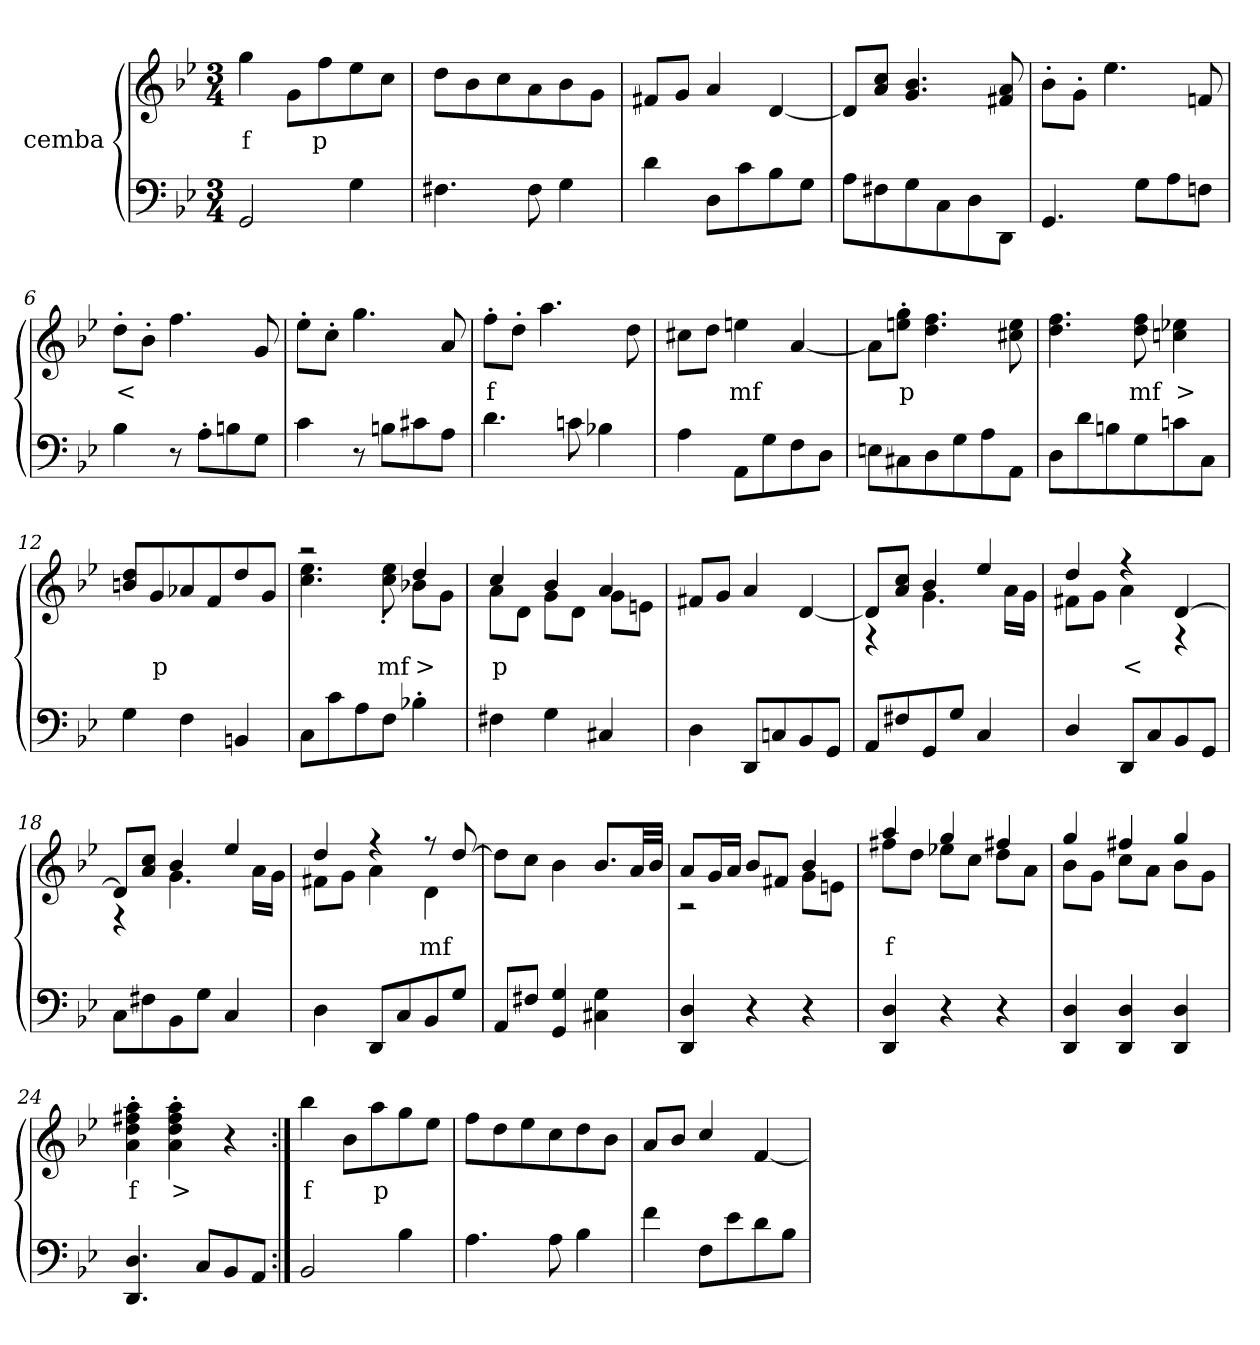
**kern	**kern	**text
*part2	*part1	*part1
*staff2	*staff1	*staff1
*I"cemba	*I"cemba	*
*clefF4	*clefG2	*
*k[b-e-]	*k[b-e-]	*
*g:	*g:	*
*M3/4	*M3/4	*
=1	=1	=1
2GG/	4gg\	f
.	8g\L	.
.	8ff\	p
4G\	8ee-\	.
.	8cc\J	.
=2	=2	=2
4.F#X\	8dd\L	.
.	8b-\	.
.	8cc\	.
8F#\	8a\	.
4G\	8b-\	.
.	8g\J	.
=3	=3	=3
4d\	8f#X/L	.
.	8g/J	.
8D\L	4a/	.
8c\	.	.
8B-\	[4d/	.
8G\J	.	.
=4	=4	=4
8A\L	8d/L]	.
8F#X\	8a/ 8cc/J	.
8G\	4.g/ 4.b-/	.
8C\	.	.
8D\	.	.
8DD\J	8f#X/ 8a/	.
=5	=5	=5
4.GG/	8b-'>\L	.
.	8g'>\J	.
.	4.ee-\	.
8G\L	.	.
8A\	.	.
8Fn\J	8fn/	.
=6	=6	=6
4B-\	8dd'>\L	<
.	8b-'>\J	.
8r	4.ff\	.
8A'>\L	.	.
8Bn\	.	.
8G\J	8g/	.
=7	=7	=7
4c\	8ee-'>\L	.
.	8cc'>\J	.
8r	4.gg\	.
8Bn\L	.	.
8c#X\	.	.
8A\J	8a/	.
=8	=8	=8
4.d\	8ff'>\L	f
.	8dd'>\J	.
.	4.aa\	.
8cn\	.	.
4B-X\	.	.
.	8dd\	.
=9	=9	=9
4A\	8cc#X\L	.
.	8dd\J	.
8AA\L	4een\	mf
8G\	.	.
8F\	[4a/	.
8D\J	.	.
=10	=10	=10
8En\L	8a\L]	.
8C#X\	8een\'> 8gg\'>J	p
8D\	4.dd\ 4.ff\	.
8G\	.	.
8A\	.	.
8AA\J	8cc#X\ 8ee\	.
=11	=11	=11
8D\L	4.dd\ 4.ff\	.
8d\	.	.
8Bn\	.	.
8G\	8dd\ 8ff\	mf
8cn\	4ccn\ 4ee-X\	>
8C\J	.	.
=12	=12	=12
4G\	8bn/ 8dd/L	.
.	8g/	p
4F\	8a-X/	.
.	8f/	.
4BBn/	8dd/	.
.	8g/J	.
=13	=13	=13
*	*^	*
8C\L	2r	4.cc\ 4.ee-\	.
8c\	.	.	.
8A\	.	.	.
8F\J	.	8cc\'> 8ee-\'>	mf
4B-X'>\	4dd/	8b-X\L	>
.	.	8g\J	.
=14	=14	=14	=14
4F#X\	4cc/	8a\L	p
.	.	8d\J	.
4G\	4b-/	8g\L	.
.	.	8d\J	.
4C#X/	4a/	8g\L	.
.	.	8en\J	.
*	*v	*v	*
=15	=15	=15
4D\	8f#X/L	.
.	8g/J	.
8DD/L	4a/	.
8Cn/	.	.
8BB-/	[4d/	.
8GG/J	.	.
=16	=16	=16
*	*^	*
8AA/L	8d/L]	4r	.
8F#X/	8a/ 8cc/J	.	.
8GG/	4b-/	4.g\	.
8G/J	.	.	.
4C/	4ee-/	.	.
.	.	16a\LL	.
.	.	16g\JJ	.
=17	=17	=17	=17
4D/	4dd/	8f#X\L	.
.	.	8g\J	.
8DD/L	4r	4a\	<
8C/	.	.	.
8BB-/	[4d/	4r	.
8GG/J	.	.	.
=18	=18	=18	=18
8C\L	8d/L]	4r	.
8F#X\	8a/ 8cc/J	.	.
8BB-\	4b-/	4.g\	.
8G\J	.	.	.
4C/	4ee-/	.	.
.	.	16a\LL	.
.	.	16g\JJ	.
=19	=19	=19	=19
4D\	4dd/	8f#X\L	.
.	.	8g\J	.
8DD/L	4r	4a\	.
8C/	.	.	.
8BB-/	8r	4d\	mf
8G/J	[8dd/	.	.
*	*v	*v	*
=20	=20	=20
8AA/L	8dd\L]	.
8F#X/J	8cc\J	.
4GG/ 4G/	4b-\	.
4C#X\ 4G\	8.b-/L	.
.	32a/LL	.
.	32b-/JJJ	.
=21	=21	=21
*	*^	*
4DD/ 4D/	8a/L	2r	.
.	16g/L	.	.
.	16a/JJ	.	.
4r	8b-/L	.	.
.	8f#X/J	.	.
4r	4b-/	8g\L	.
.	.	8en\J	.
=22	=22	=22	=22
4DD/ 4D/	4aa/	8ff#\L	f
.	.	8dd\J	.
4r	4gg/	8ee-X\L	.
.	.	8cc\J	.
4r	4ff#X/	8dd\L	.
.	.	8a\J	.
=23	=23	=23	=23
4DD/ 4D/	4gg/	8b-\L	.
.	.	8g\J	.
4DD/ 4D/	4ff#X/	8cc\L	.
.	.	8a\J	.
4DD/ 4D/	4gg/	8b-\L	.
.	.	8g\J	.
*	*v	*v	*
=24	=24	=24
4.DD/ 4.D/	4a\'> 4dd\'> 4ff#X\'> 4aa\'>	f
.	4a\'> 4dd\'> 4ff#\'> 4aa\'>	>
8C/L	.	.
8BB-/	4r	.
8AA/J	.	.
=25:|!	=25:|!	=25:|!
2BB-/	4bb-\	f
.	8b-\L	.
.	8aa\	p
4B-\	8gg\	.
.	8ee-\J	.
=26	=26	=26
4.A\	8ff\L	.
.	8dd\	.
.	8ee-\	.
8A\	8cc\	.
4B-\	8dd\	.
.	8b-\J	.
=27	=27	=27
4f\	8a/L	.
.	8b-/J	.
8F\L	4cc/	.
8e-\	.	.
8d\	[4f/	.
8B-\J	.	.
=	=	=
*-	*-	*-
